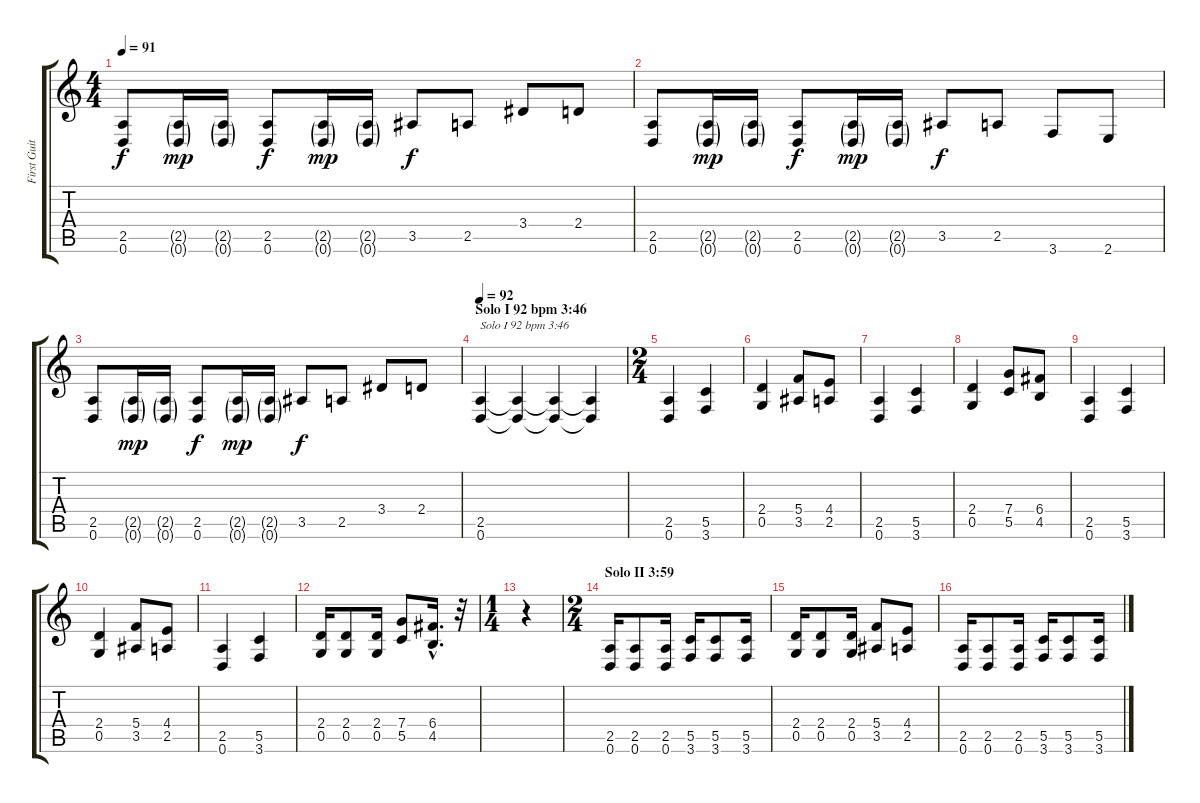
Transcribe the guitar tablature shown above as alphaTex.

\track ("First Guitar" "First Guit") {instrument overdrivenguitar}
\staff {score tabs}
\tuning (D4 A3 F3 C3 G2 D2) {hide}
\ts (4 4)
\tempo 91
\clef g2
\ks c
(2.5 0.6).8{dy f} (2.5{g} 0.6{g}).16{dy mp} (2.5{g} 0.6{g}).16 (2.5 0.6).8{dy f} (2.5{g} 0.6{g}).16{dy mp} (2.5{g} 0.6{g}).16 3.5.8{dy f} 2.5.8 3.4.8 2.4.8 |
(2.5 0.6).8 (2.5{g} 0.6{g}).16{dy mp} (2.5{g} 0.6{g}).16 (2.5 0.6).8{dy f} (2.5{g} 0.6{g}).16{dy mp} (2.5{g} 0.6{g}).16 3.5.8{dy f} 2.5.8 3.6.8 2.6.8 |
(2.5 0.6).8 (2.5{g} 0.6{g}).16{dy mp} (2.5{g} 0.6{g}).16 (2.5 0.6).8{dy f} (2.5{g} 0.6{g}).16{dy mp} (2.5{g} 0.6{g}).16 3.5.8{dy f} 2.5.8 3.4.8 2.4.8 |
\section ("" "Solo I 92 bpm 3:46 ")
\tempo 92
(2.5 0.6).4{txt "Solo I 92 bpm 3:46 "} (2.5{t} 0.6{t}).4 (2.5{t} 0.6{t}).4 (2.5{t} 0.6{t}).4 |
\ts (2 4)
(2.5 0.6).4 (5.5 3.6).4 |
(2.4 0.5).4 (5.4 3.5).8 (4.4 2.5).8 |
(2.5 0.6).4 (5.5 3.6).4 |
(2.4 0.5).4 (7.4 5.5).8 (6.4 4.5).8 |
(2.5 0.6).4 (5.5 3.6).4 |
(2.4 0.5).4 (5.4 3.5).8 (4.4 2.5).8 |
(2.5 0.6).4 (5.5 3.6).4 |
(2.4 0.5).16 (2.4 0.5).8 (2.4 0.5).16 (7.4 5.5).8 (6.4{hac} 4.5{hac}).16{d} r.32 |
\ts (1 4)
r.4 |
\ts (2 4)
\section ("" "Solo II 3:59 ")
(2.5 0.6).16 (2.5 0.6).8 (2.5 0.6).16 (5.5 3.6).16 (5.5 3.6).8 (5.5 3.6).16 |
(2.4 0.5).16 (2.4 0.5).8 (2.4 0.5).16 (5.4 3.5).8 (4.4 2.5).8 |
(2.5 0.6).16 (2.5 0.6).8 (2.5 0.6).16 (5.5 3.6).16 (5.5 3.6).8 (5.5 3.6).16
